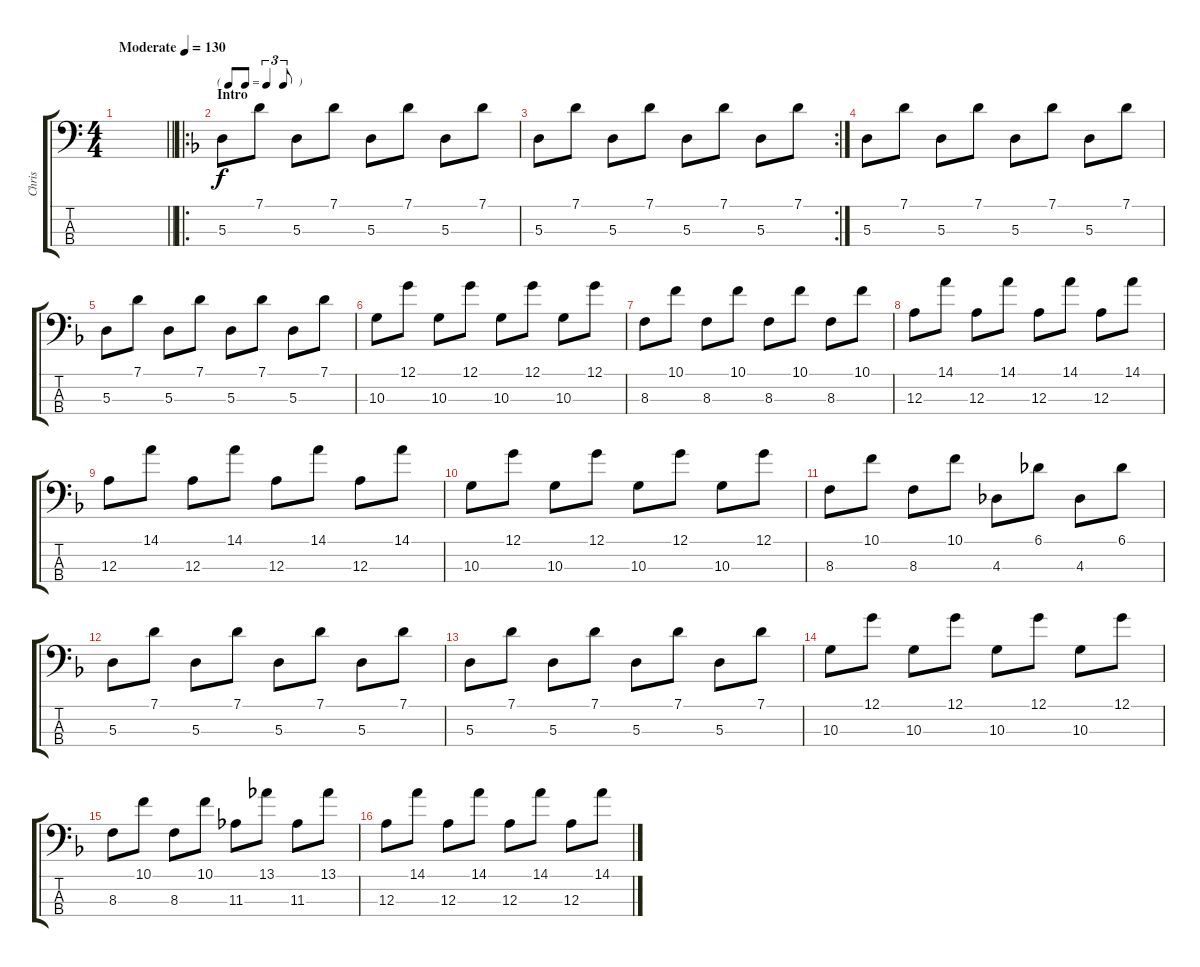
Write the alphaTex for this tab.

\track ("Chris" "Chris") {instrument electricbassfinger}
\staff {score tabs}
\tuning (G2 D2 A1 D1) {hide}
\ts (4 4)
\tempo (130 "Moderate")
\clef f4
\barLineRight lightlight
\ks c
|
\ro
\tf triplet8th
\section ("" "Intro")
\ks dminor
5.3.8 7.1.8 5.3.8 7.1.8 5.3.8 7.1.8 5.3.8 7.1.8 |
\rc 2
5.3.8 7.1.8 5.3.8 7.1.8 5.3.8 7.1.8 5.3.8 7.1.8 |
5.3.8{volume 10} 7.1.8 5.3.8 7.1.8 5.3.8 7.1.8 5.3.8 7.1.8 |
5.3.8 7.1.8 5.3.8 7.1.8 5.3.8 7.1.8 5.3.8 7.1.8 |
10.3.8 12.1.8 10.3.8 12.1.8 10.3.8 12.1.8 10.3.8 12.1.8 |
8.3.8 10.1.8 8.3.8 10.1.8 8.3.8 10.1.8 8.3.8 10.1.8 |
12.3.8 14.1.8 12.3.8 14.1.8 12.3.8 14.1.8 12.3.8 14.1.8 |
12.3.8 14.1.8 12.3.8 14.1.8 12.3.8 14.1.8 12.3.8 14.1.8 |
10.3.8 12.1.8 10.3.8 12.1.8 10.3.8 12.1.8 10.3.8 12.1.8 |
8.3.8 10.1.8 8.3.8 10.1.8 4.3.8 6.1.8 4.3.8 6.1.8 |
5.3.8 7.1.8 5.3.8 7.1.8 5.3.8 7.1.8 5.3.8 7.1.8 |
5.3.8 7.1.8 5.3.8 7.1.8 5.3.8 7.1.8 5.3.8 7.1.8 |
10.3.8 12.1.8 10.3.8 12.1.8 10.3.8 12.1.8 10.3.8 12.1.8 |
8.3.8 10.1.8 8.3.8 10.1.8 11.3.8 13.1.8 11.3.8 13.1.8 |
12.3.8 14.1.8 12.3.8 14.1.8 12.3.8 14.1.8 12.3.8 14.1.8
